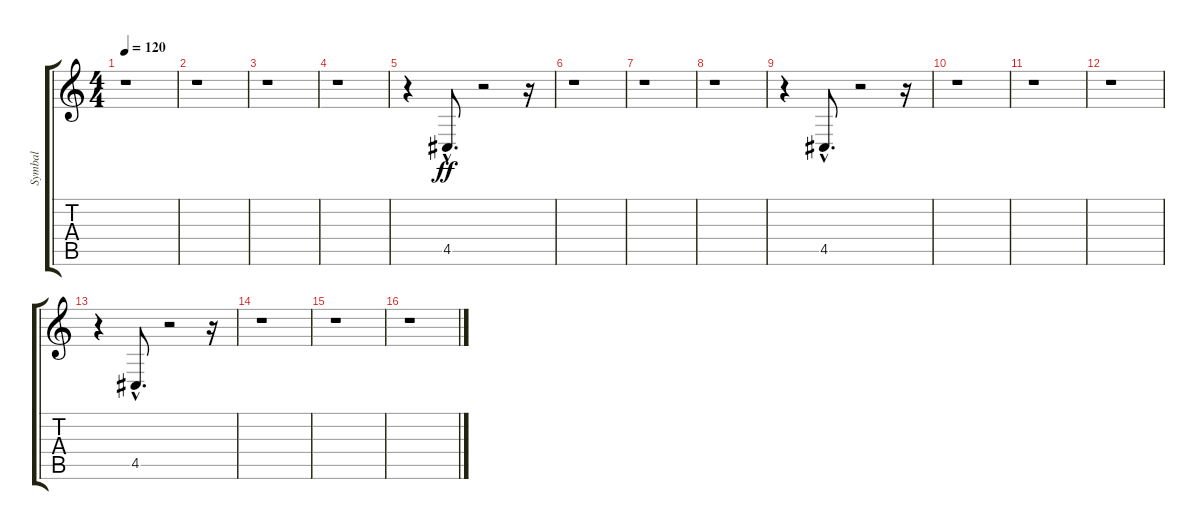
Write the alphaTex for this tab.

\track ("Symbal" "Symbal") {instrument harpsichord}
\staff {score tabs}
\tuning (E4 B3 G3 D3 A2 E2) {hide}
\ts (4 4)
\tempo 120
\clef g2
\ks c
r.1{dy ff} |
r.1 |
r.1 |
r.1 |
r.4 4.5{hac}.8{d} r.2 r.16 |
r.1 |
r.1 |
r.1 |
r.4 4.5{hac}.8{d} r.2 r.16 |
r.1 |
r.1 |
r.1 |
r.4 4.5{hac}.8{d} r.2 r.16 |
r.1 |
r.1 |
r.1
